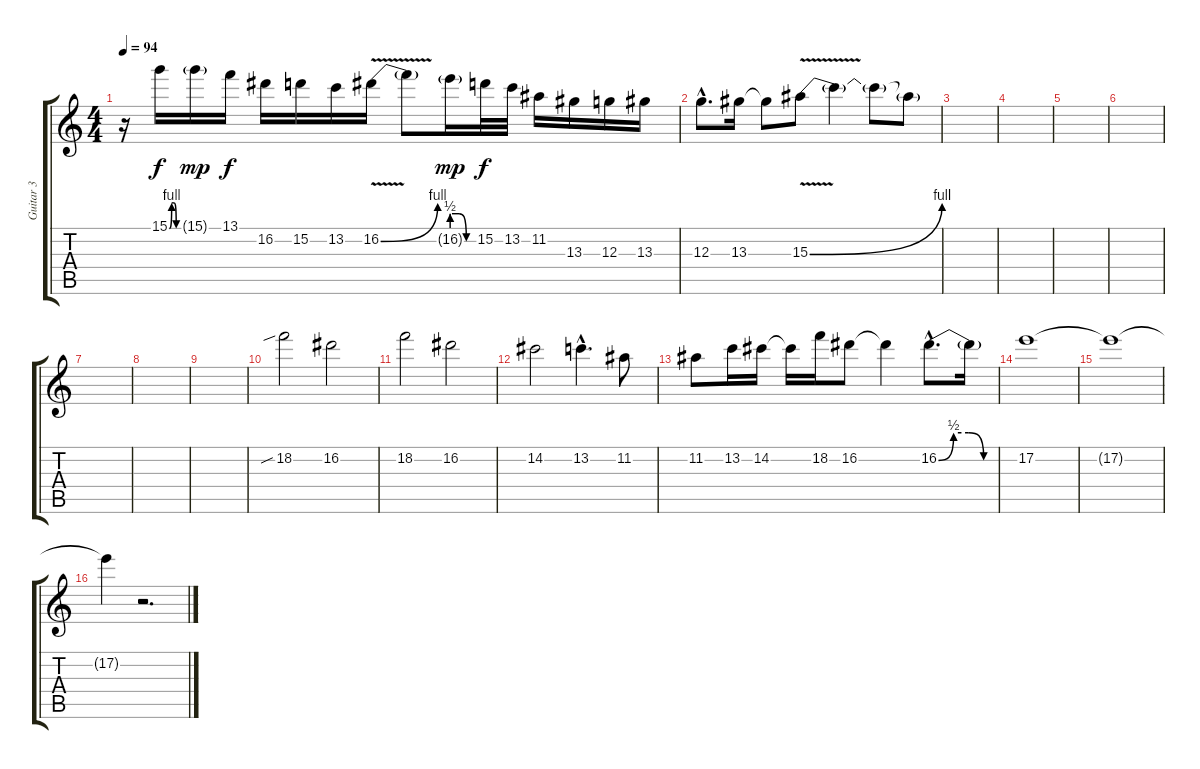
\track ("Guitar 3" "Guitar 3") {instrument distortionguitar}
\staff {score tabs}
\tuning (E4 B3 G3 D3 A2 E2) {hide}
\ts (4 4)
\tempo 94
\clef g2
\ks c
r.16{dy f} 15.1{be (custom 0 0 15 4 30 4 45 0 60 0)}.16 15.1{g}.16{dy mp} 13.1.16{dy f} 16.2.16 15.2.16 13.2.16 16.2{be (bend 0 0 60 4) v}.16 16.2{t}.8 16.2{be (custom 0 2 20 2 40 0 60 0) g}.16{dy mp} 15.2.32{dy f} 13.2.32 11.2.16 13.3.16 12.3.16 13.3.16 |
12.3{hac}.8{d} 13.3.16 13.3{t}.8 15.3{be (bend 0 0 60 4) v}.8 15.3{t}.4 15.3{t}.8 15.3{t}.8 |
|
|
|
|
|
|
|
18.2{sib}.2{instrument lead1square} 16.2.2 |
18.2.2 16.2.2 |
14.2.2 13.2{hac}.4{d} 11.2.8 |
11.2.8 13.2.16 14.2.16 14.2{t}.16 18.2.16 16.2.8 16.2{t}.4 16.2{be (custom 0 0 15 2 30 2 45 0 60 0) hac}.8{d} 16.2{t}.16 |
17.2.1 |
17.2{t}.1 |
17.2{t}.4 r.2{d}
